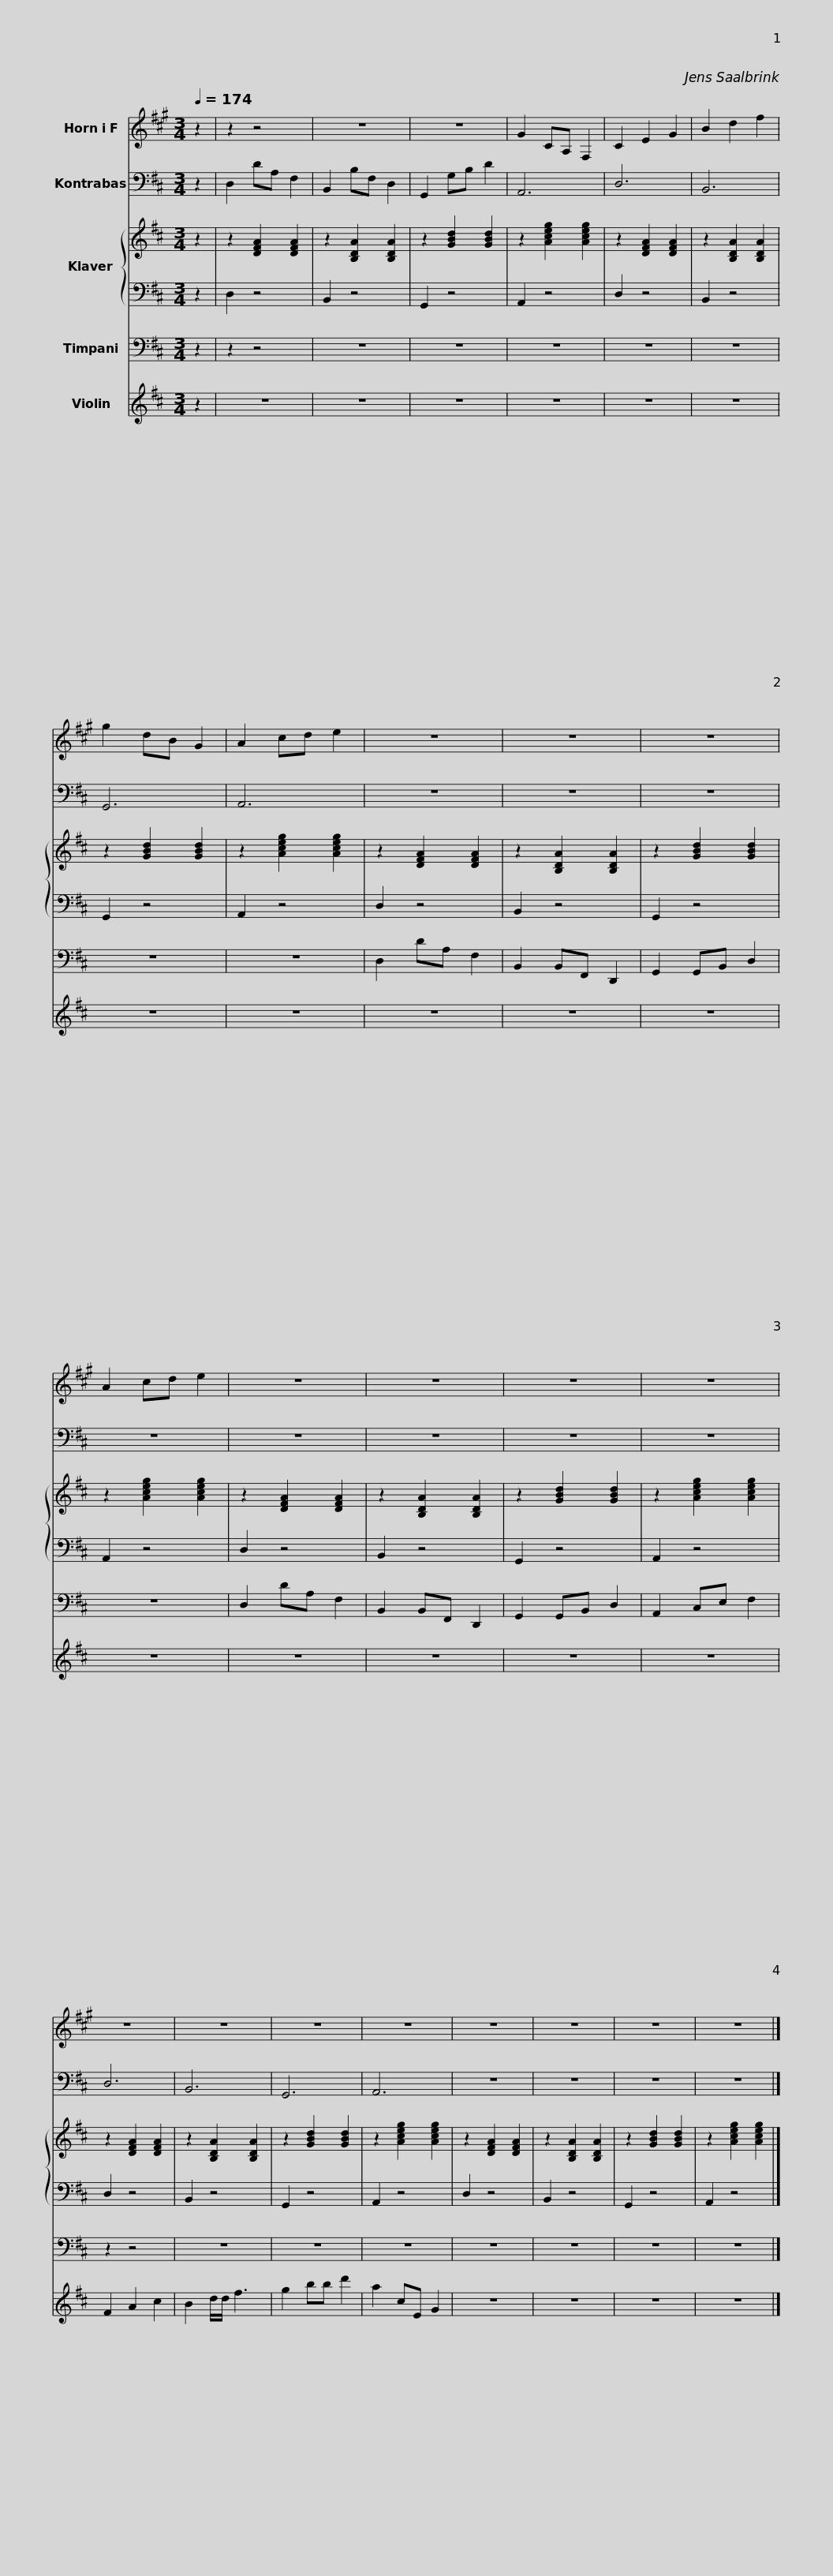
X:1
%%score 1 2 { 3 | 4 } 5 6
L:1/8
Q:1/4=174
M:3/4
I:linebreak $
K:D
V:1 treble transpose=-7
V:2 bass transpose=-12
V:3 treble
V:4 bass
V:5 bass
V:6 treble
V:1
[K:A] z2 | z2 z4 | z6 | z6 | G2 CA, F,2 | %5
 C2 E2 G2 | B2 d2 f2 | g2 dB G2 | A2 cd e2 |$ z6 | %10
 z6 | z6 | A2 cd e2 | z6 | z6 | %15
 z6 | z6 | z6 |$ z6 | z6 | %20
 z6 | z6 | z6 | z6 | z6 |] %25
V:2
 z2 | D,2 DA, F,2 | B,,2 B,F, D,2 | G,,2 G,B, D2 | A,,6 | %5
 D,6 | B,,6 | G,,6 | A,,6 |$ z6 | %10
 z6 | z6 | z6 | z6 | z6 | %15
 z6 | z6 | D,6 |$ B,,6 | G,,6 | %20
 A,,6 | z6 | z6 | z6 | z6 |] %25
V:3
 z2 | z2 [DFA]2 [DFA]2 | z2 [B,DA]2 [B,DA]2 | z2 [GBd]2 [GBd]2 | z2 [Aceg]2 [Aceg]2 | %5
 z2 [DFA]2 [DFA]2 | z2 [B,DA]2 [B,DA]2 | z2 [GBd]2 [GBd]2 | z2 [Aceg]2 [Aceg]2 |$ z2 [DFA]2 [DFA]2 | %10
 z2 [B,DA]2 [B,DA]2 | z2 [GBd]2 [GBd]2 | z2 [Aceg]2 [Aceg]2 | z2 [DFA]2 [DFA]2 | z2 [B,DA]2 [B,DA]2 | %15
 z2 [GBd]2 [GBd]2 | z2 [Aceg]2 [Aceg]2 | z2 [DFA]2 [DFA]2 |$ z2 [B,DA]2 [B,DA]2 | z2 [GBd]2 [GBd]2 | %20
 z2 [Aceg]2 [Aceg]2 | z2 [DFA]2 [DFA]2 | z2 [B,DA]2 [B,DA]2 | z2 [GBd]2 [GBd]2 | z2 [Aceg]2 [Aceg]2 |] %25
V:4
 z2 | D,2 z4 | B,,2 z4 | G,,2 z4 | A,,2 z4 | %5
 D,2 z4 | B,,2 z4 | G,,2 z4 | A,,2 z4 |$ D,2 z4 | %10
 B,,2 z4 | G,,2 z4 | A,,2 z4 | D,2 z4 | B,,2 z4 | %15
 G,,2 z4 | A,,2 z4 | D,2 z4 |$ B,,2 z4 | G,,2 z4 | %20
 A,,2 z4 | D,2 z4 | B,,2 z4 | G,,2 z4 | A,,2 z4 |] %25
V:5
 z2 | z2 z4 | z6 | z6 | z6 | %5
 z6 | z6 | z6 | z6 |$ D,2 DA, F,2 | %10
 B,,2 B,,F,, D,,2 | G,,2 G,,B,, D,2 | z6 | D,2 DA, F,2 | B,,2 B,,F,, D,,2 | %15
 G,,2 G,,B,, D,2 | A,,2 C,E, F,2 | z2 z4 |$ z6 | z6 | %20
 z6 | z6 | z6 | z6 | z6 |] %25
V:6
 z2 | z6 | z6 | z6 | z6 | %5
 z6 | z6 | z6 | z6 |$ z6 | %10
 z6 | z6 | z6 | z6 | z6 | %15
 z6 | z6 | F2 A2 c2 |$ B2 d/d/ f3 | g2 bb d'2 | %20
 a2 cE G2 | z6 | z6 | z6 | z6 |] %25
